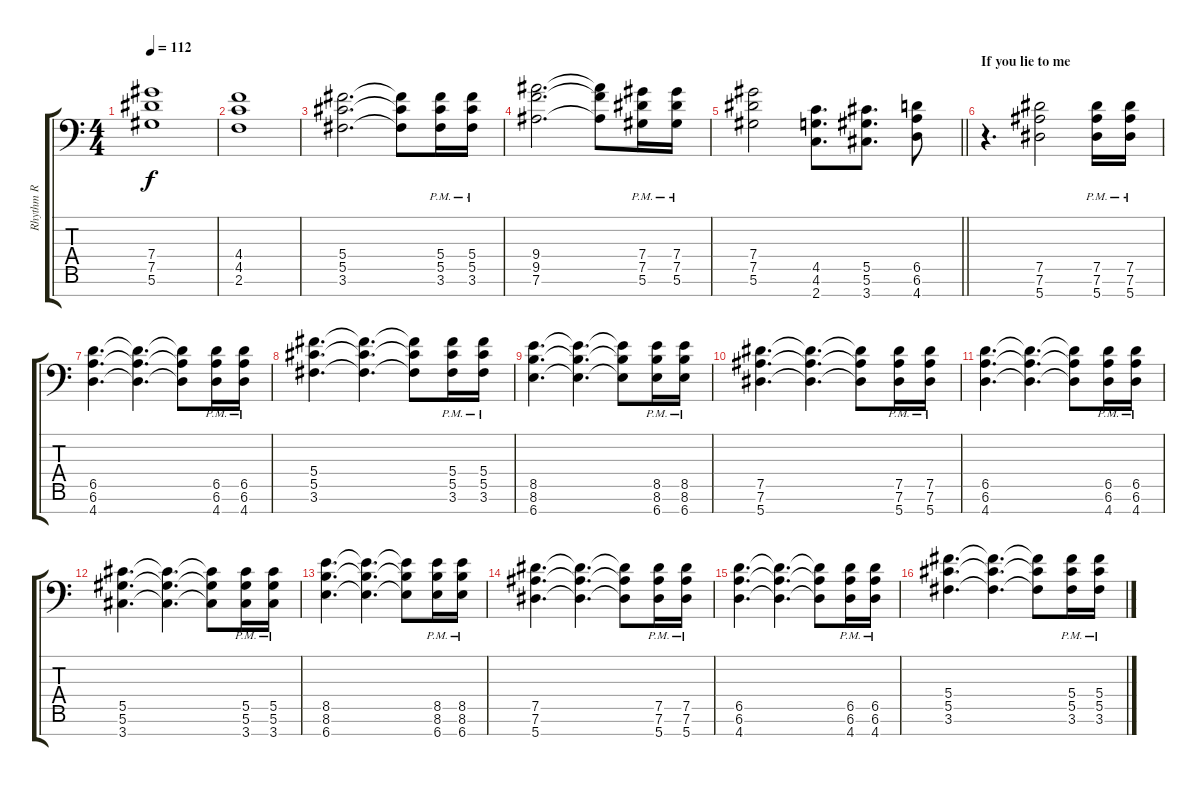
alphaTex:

\track ("Rhythm R" "Rhythm R") {instrument distortionguitar}
\staff {score tabs}
\tuning (Eb4 Bb3 Gb3 Db3 Ab2 Eb2 Bb1) {hide}
\ts (4 4)
\tempo 112
\clef f4
\ks c
(7.4 7.5 5.6).1{dy f} |
(4.4 4.5 2.6).1 |
(5.4 5.5 3.6).2{d} (5.4{t} 5.5{t} 3.6{t}).8 (5.4 5.5{pm} 3.6{pm}).16 (5.4 5.5{pm} 3.6{pm}).16 |
(9.4 9.5 7.6).2{d} (9.4{t} 9.5{t} 7.6{t}).8 (7.4 7.5{pm} 5.6{pm}).16 (7.4 7.5{pm} 5.6{pm}).16 |
\barLineRight lightlight
(7.4 7.5 5.6).2 (4.5 4.6 2.7).8{d} (5.5 5.6 3.7).8{d} (6.5 6.6 4.7).8 |
\section ("" "If you lie to me")
r.4{d} (7.5 7.6 5.7).2 (7.5{pm} 7.6{pm} 5.7{pm}).16 (7.5{pm} 7.6{pm} 5.7{pm}).16 |
(6.5 6.6 4.7).4{d} (6.5{t} 6.6{t} 4.7{t}).4{d} (6.5{t} 6.6{t} 4.7{t}).8 (6.5{pm} 6.6{pm} 4.7{pm}).16 (6.5{pm} 6.6{pm} 4.7{pm}).16 |
(5.4 5.5 3.6).4{d} (5.4{t} 5.5{t} 3.6{t}).4{d} (5.4{t} 5.5{t} 3.6{t}).8 (5.4{pm} 5.5{pm} 3.6{pm}).16 (5.4{pm} 5.5{pm} 3.6{pm}).16 |
(8.5 8.6 6.7).4{d} (8.5{t} 8.6{t} 6.7{t}).4{d} (8.5{t} 8.6{t} 6.7{t}).8 (8.5{pm} 8.6{pm} 6.7{pm}).16 (8.5{pm} 8.6{pm} 6.7{pm}).16 |
(7.5 7.6 5.7).4{d} (7.5{t} 7.6{t} 5.7{t}).4{d} (7.5{t} 7.6{t} 5.7{t}).8 (7.5{pm} 7.6{pm} 5.7{pm}).16 (7.5{pm} 7.6{pm} 5.7{pm}).16 |
(6.5 6.6 4.7).4{d} (6.5{t} 6.6{t} 4.7{t}).4{d} (6.5{t} 6.6{t} 4.7{t}).8 (6.5{pm} 6.6{pm} 4.7{pm}).16 (6.5{pm} 6.6{pm} 4.7{pm}).16 |
(5.5 5.6 3.7).4{d} (5.5{t} 5.6{t} 3.7{t}).4{d} (5.5{t} 5.6{t} 3.7{t}).8 (5.5{pm} 5.6{pm} 3.7{pm}).16 (5.5{pm} 5.6{pm} 3.7{pm}).16 |
(8.5 8.6 6.7).4{d} (8.5{t} 8.6{t} 6.7{t}).4{d} (8.5{t} 8.6{t} 6.7{t}).8 (8.5{pm} 8.6 6.7{pm}).16 (8.5{pm} 8.6 6.7{pm}).16 |
(7.5 7.6 5.7).4{d} (7.5{t} 7.6{t} 5.7{t}).4{d} (7.5{t} 7.6{t} 5.7{t}).8 (7.5{pm} 7.6{pm} 5.7{pm}).16 (7.5{pm} 7.6{pm} 5.7{pm}).16 |
(6.5 6.6 4.7).4{d} (6.5{t} 6.6{t} 4.7{t}).4{d} (6.5{t} 6.6{t} 4.7{t}).8 (6.5{pm} 6.6{pm} 4.7{pm}).16 (6.5{pm} 6.6{pm} 4.7{pm}).16 |
(5.4 5.5 3.6).4{d} (5.4{t} 5.5{t} 3.6{t}).4{d} (5.4{t} 5.5{t} 3.6{t}).8 (5.4{pm} 5.5{pm} 3.6{pm}).16 (5.4{pm} 5.5{pm} 3.6{pm}).16
